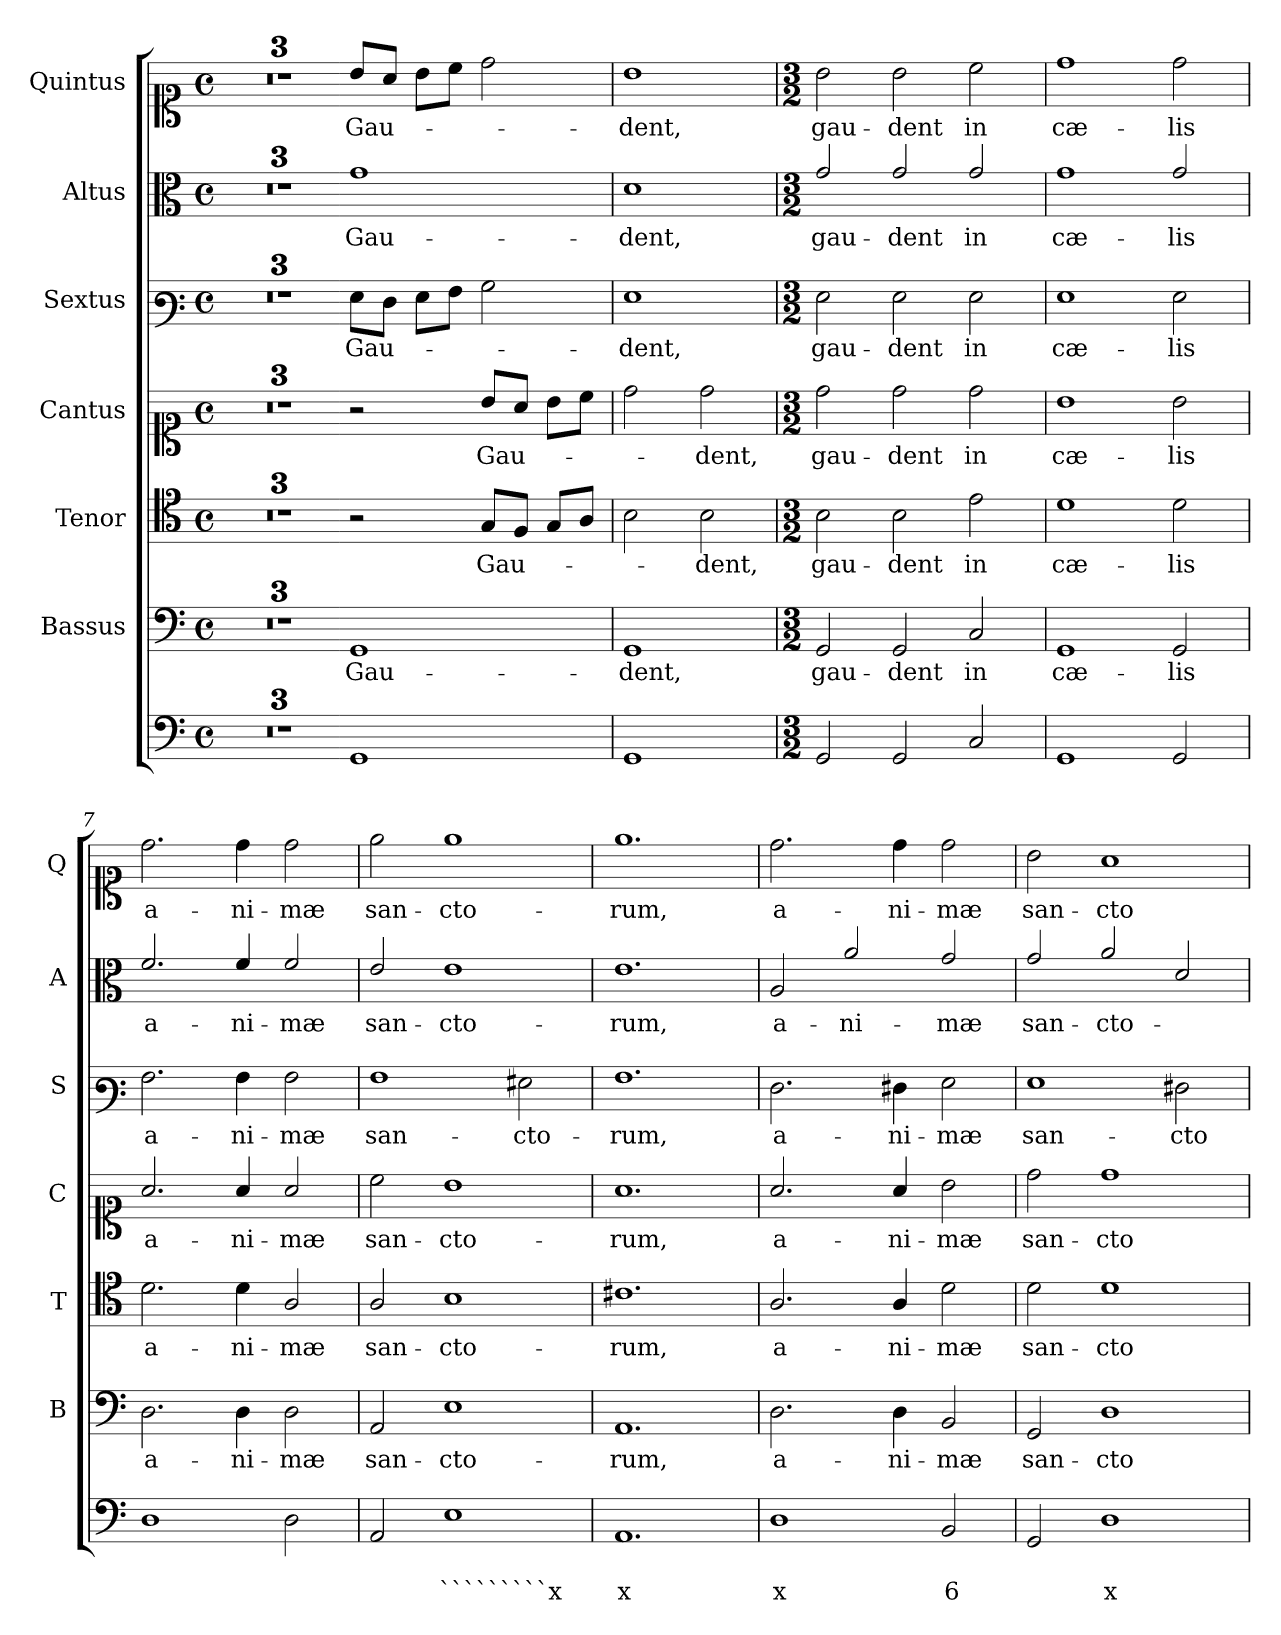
**kern	**text	**text	**kern	**text	**kern	**text	**kern	**text	**kern	**text	**kern	**text	**kern	**text
*part7	*part7	*part7	*part6	*part6	*part5	*part5	*part4	*part4	*part3	*part3	*part2	*part2	*part1	*part1
*staff7	*staff7	*staff7	*staff6	*staff6	*staff5	*staff5	*staff4	*staff4	*staff3	*staff3	*staff2	*staff2	*staff1	*staff1
*	*	*	*I"Bassus	*	*I"Tenor	*	*I"Cantus	*	*I"Sextus	*	*I"Altus	*	*I"Quintus	*
*	*	*	*I'B	*	*I'T	*	*I'C	*	*I'S	*	*I'A	*	*I'Q	*
*clefF4	*	*	*clefF4	*	*clefC4	*	*clefC1	*	*clefF3	*	*clefC3	*	*clefC1	*
*k[]	*	*	*k[]	*	*k[]	*	*k[]	*	*k[]	*	*k[]	*	*k[]	*
*C:	*	*	*C:	*	*C:	*	*C:	*	*C:	*	*C:	*	*C:	*
*M4/4	*	*	*M4/4	*	*M4/4	*	*M4/4	*	*M4/4	*	*M4/4	*	*M4/4	*
*met(c)	*	*	*met(c)	*	*met(c)	*	*met(c)	*	*met(c)	*	*met(c)	*	*met(c)	*
=1	=1	=1	=1	=1	=1	=1	=1	=1	=1	=1	=1	=1	=1	=1
1ryy	.	.	1ryy	.	1ryy	.	1ryy	.	1ryy	.	1ryy	.	1ryy	.
=2	=2	=2	=2	=2	=2	=2	=2	=2	=2	=2	=2	=2	=2	=2
1r	.	.	1r	.	1r	.	1r	.	1r	.	1r	.	1r	.
=3	=3	=3	=3	=3	=3	=3	=3	=3	=3	=3	=3	=3	=3	=3
*	*	*	*	*	*clefGv2	*	*clefG2	*	*clefF4	*	*clefG2	*	*clefG2	*
1ryy	.	.	1ryy	.	1ryy	.	1ryy	.	1ryy	.	1ryy	.	1ryy	.
=3X1-	=3X1-	=3X1-	=3X1-	=3X1-	=3X1-	=3X1-	=3X1-	=3X1-	=3X1-	=3X1-	=3X1-	=3X1-	=3X1-	=3X1-
!	!	!	!	!LO:LY:b	!	!	!	!	!	!LO:LY:b	!	!LO:LY:b	!	!LO:LY:b
1GG	.	.	1GG	Gau-	2r	.	2r	.	8G\L	Gau-	1g	Gau-	8b/L	Gau-
.	.	.	.	.	.	.	.	.	8F\J	.	.	.	8a/J	.
.	.	.	.	.	.	.	.	.	8G\L	.	.	.	8b\L	.
.	.	.	.	.	.	.	.	.	8A\J	.	.	.	8cc\J	.
!	!	!	!	!	!	!LO:LY:b	!	!LO:LY:b	!	!	!	!	!	!
.	.	.	.	.	8G/L	Gau-	8b/L	Gau-	2B\	.	.	.	2dd\	.
.	.	.	.	.	8F/J	.	8a/J	.	.	.	.	.	.	.
.	.	.	.	.	8G/L	.	8b\L	.	.	.	.	.	.	.
.	.	.	.	.	8A/J	.	8cc\J	.	.	.	.	.	.	.
=4	=4	=4	=4	=4	=4	=4	=4	=4	=4	=4	=4	=4	=4	=4
!	!	!	!	!LO:LY:b	!	!	!	!	!	!LO:LY:b	!	!LO:LY:b	!	!LO:LY:b
1GG	.	.	1GG	-dent,	2B\	.	2dd\	.	1G	-dent,	1d	-dent,	1b	-dent,
!	!	!	!	!	!	!LO:LY:b	!	!LO:LY:b	!	!	!	!	!	!
.	.	.	.	.	2B\	-dent,	2dd\	-dent,	.	.	.	.	.	.
=5	=5	=5	=5	=5	=5	=5	=5	=5	=5	=5	=5	=5	=5	=5
*M3/2	*	*	*M3/2	*	*M3/2	*	*M3/2	*	*M3/2	*	*M3/2	*	*M3/2	*
!	!	!	!	!LO:LY:b	!	!LO:LY:b	!	!LO:LY:b	!	!LO:LY:b	!	!LO:LY:b	!	!LO:LY:b
2GG/	.	.	2GG/	gau-	2B\	gau-	2dd\	gau-	2G\	gau-	2g/	gau-	2b\	gau-
!	!	!	!	!LO:LY:b	!	!LO:LY:b	!	!LO:LY:b	!	!LO:LY:b	!	!LO:LY:b	!	!LO:LY:b
2GG/	.	.	2GG/	-dent	2B\	-dent	2dd\	-dent	2G\	-dent	2g/	-dent	2b\	-dent
!	!	!	!	!LO:LY:b	!	!LO:LY:b	!	!LO:LY:b	!	!LO:LY:b	!	!LO:LY:b	!	!LO:LY:b
2C/	.	.	2C/	in	2e\	in	2dd\	in	2G\	in	2g/	in	2cc\	in
=6	=6	=6	=6	=6	=6	=6	=6	=6	=6	=6	=6	=6	=6	=6
!	!	!	!	!LO:LY:b	!	!LO:LY:b	!	!LO:LY:b	!	!LO:LY:b	!	!LO:LY:b	!	!LO:LY:b
1GG	.	.	1GG	cæ-	1d	cæ-	1b	cæ-	1G	cæ-	1g	cæ-	1dd	cæ-
!	!	!	!	!LO:LY:b	!	!LO:LY:b	!	!LO:LY:b	!	!LO:LY:b	!	!LO:LY:b	!	!LO:LY:b
2GG/	.	.	2GG/	-lis	2d\	-lis	2b\	-lis	2G\	-lis	2g/	-lis	2dd\	-lis
!!LO:PB:g=z
=7	=7	=7	=7	=7	=7	=7	=7	=7	=7	=7	=7	=7	=7	=7
!	!	!	!	!LO:LY:b	!	!LO:LY:b	!	!LO:LY:b	!	!LO:LY:b	!	!LO:LY:b	!	!LO:LY:b
1D	.	.	2.D\	a-	2.d\	a-	2.a/	a-	2.A\	a-	2.f/	a-	2.dd\	a-
!	!	!	!	!LO:LY:b	!	!LO:LY:b	!	!LO:LY:b	!	!LO:LY:b	!	!LO:LY:b	!	!LO:LY:b
.	.	.	4D\	-ni-	4d\	-ni-	4a/	-ni-	4A\	-ni-	4f/	-ni-	4dd\	-ni-
!	!	!	!	!LO:LY:b	!	!LO:LY:b	!	!LO:LY:b	!	!LO:LY:b	!	!LO:LY:b	!	!LO:LY:b
2D\	.	.	2D\	-mæ	2A/	-mæ	2a/	-mæ	2A\	-mæ	2f/	-mæ	2dd\	-mæ
=8	=8	=8	=8	=8	=8	=8	=8	=8	=8	=8	=8	=8	=8	=8
!	!	!	!	!LO:LY:b	!	!LO:LY:b	!	!LO:LY:b	!	!LO:LY:b	!	!LO:LY:b	!	!LO:LY:b
2AA/	.	.	2AA/	san-	2A/	san-	2cc\	san-	1A	san-	2e/	san-	2ee\	san-
!	!	!LO:LY:b	!	!LO:LY:b	!	!LO:LY:b	!	!LO:LY:b	!	!	!	!LO:LY:b	!	!LO:LY:b
1E	.	`````````x	1E	-cto-	1B	-cto-	1b	-cto-	.	.	1e	-cto-	1ee	-cto-
!	!	!	!	!	!	!	!	!	!	!LO:LY:b	!	!	!	!
.	.	.	.	.	.	.	.	.	2G#X\	-cto-	.	.	.	.
=9	=9	=9	=9	=9	=9	=9	=9	=9	=9	=9	=9	=9	=9	=9
!	!	!LO:LY:b	!	!LO:LY:b	!	!LO:LY:b	!	!LO:LY:b	!	!LO:LY:b	!	!LO:LY:b	!	!LO:LY:b
1.AA	.	x	1.AA	-rum,	1.c#X	-rum,	1.a	-rum,	1.A	-rum,	1.e	-rum,	1.ee	-rum,
=10	=10	=10	=10	=10	=10	=10	=10	=10	=10	=10	=10	=10	=10	=10
!	!	!LO:LY:b	!	!LO:LY:b	!	!LO:LY:b	!	!LO:LY:b	!	!LO:LY:b	!	!LO:LY:b	!	!LO:LY:b
1D	.	x	2.D\	a-	2.A/	a-	2.a/	a-	2.F\	a-	2A/	a-	2.dd\	a-
!	!	!	!	!	!	!	!	!	!	!	!	!LO:LY:b	!	!
.	.	.	.	.	.	.	.	.	.	.	2a/	-ni-	.	.
!	!	!	!	!LO:LY:b	!	!LO:LY:b	!	!LO:LY:b	!	!LO:LY:b	!	!	!	!LO:LY:b
.	.	.	4D\	-ni-	4A/	-ni-	4a/	-ni-	4F#X\	-ni-	.	.	4dd\	-ni-
!	!	!LO:LY:b	!	!LO:LY:b	!	!LO:LY:b	!	!LO:LY:b	!	!LO:LY:b	!	!LO:LY:b	!	!LO:LY:b
2BB/	.	6	2BB/	-mæ	2d\	-mæ	2b\	-mæ	2G\	-mæ	2g/	-mæ	2dd\	-mæ
=11	=11	=11	=11	=11	=11	=11	=11	=11	=11	=11	=11	=11	=11	=11
!	!	!	!	!LO:LY:b	!	!LO:LY:b	!	!LO:LY:b	!	!LO:LY:b	!	!LO:LY:b	!	!LO:LY:b
2GG/	.	.	2GG/	san-	2d\	san-	2dd\	san-	1G	san-	2g/	san-	2b\	san-
!	!	!LO:LY:b	!	!LO:LY:b	!	!LO:LY:b	!	!LO:LY:b	!	!	!	!LO:LY:b	!	!LO:LY:b
1D	.	x	1D	-cto-	1d	-cto-	1dd	-cto-	.	.	2a/	-cto-	1a	-cto-
!	!	!	!	!	!	!	!	!	!	!LO:LY:b	!	!	!	!
.	.	.	.	.	.	.	.	.	2F#X\	-cto-	2d/	.	.	.
=	=	=	=	=	=	=	=	=	=	=	=	=	=	=
*-	*-	*-	*-	*-	*-	*-	*-	*-	*-	*-	*-	*-	*-	*-
